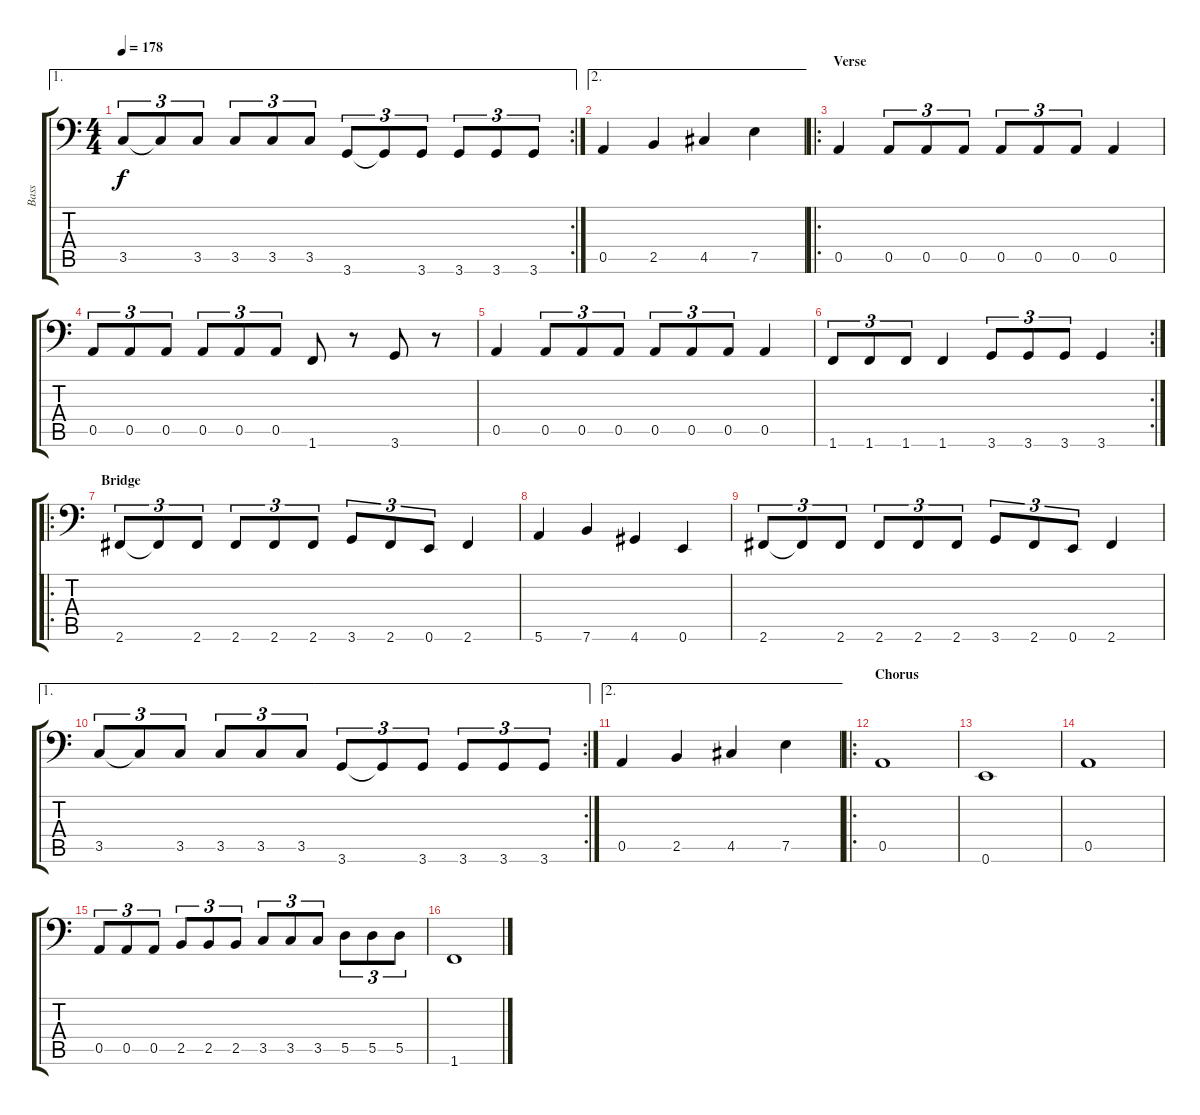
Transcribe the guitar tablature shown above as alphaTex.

\track ("Bass" "Bass") {instrument electricbasspick}
\staff {score tabs}
\tuning (E3 B2 G2 D2 A1 E1) {hide}
\ae 1
\rc 2
\ts (4 4)
\tempo 178
\clef f4
\ks c
3.5.8{tu (3 2) dy f} 3.5{t}.8{tu (3 2)} 3.5.8{tu (3 2)} 3.5.8{tu (3 2)} 3.5.8{tu (3 2)} 3.5.8{tu (3 2)} 3.6.8{tu (3 2)} 3.6{t}.8{tu (3 2)} 3.6.8{tu (3 2)} 3.6.8{tu (3 2)} 3.6.8{tu (3 2)} 3.6.8{tu (3 2)} |
\ae 2
0.5.4 2.5.4 4.5.4 7.5.4 |
\ro
\section ("" "Verse")
0.5.4 0.5.8{tu (3 2)} 0.5.8{tu (3 2)} 0.5.8{tu (3 2)} 0.5.8{tu (3 2)} 0.5.8{tu (3 2)} 0.5.8{tu (3 2)} 0.5.4 |
0.5.8{tu (3 2)} 0.5.8{tu (3 2)} 0.5.8{tu (3 2)} 0.5.8{tu (3 2)} 0.5.8{tu (3 2)} 0.5.8{tu (3 2)} 1.6.8 r.8 3.6.8 r.8 |
0.5.4 0.5.8{tu (3 2)} 0.5.8{tu (3 2)} 0.5.8{tu (3 2)} 0.5.8{tu (3 2)} 0.5.8{tu (3 2)} 0.5.8{tu (3 2)} 0.5.4 |
\rc 2
1.6.8{tu (3 2)} 1.6.8{tu (3 2)} 1.6.8{tu (3 2)} 1.6.4 3.6.8{tu (3 2)} 3.6.8{tu (3 2)} 3.6.8{tu (3 2)} 3.6.4 |
\ro
\section ("" "Bridge")
2.6.8{tu (3 2)} 2.6{t}.8{tu (3 2)} 2.6.8{tu (3 2)} 2.6.8{tu (3 2)} 2.6.8{tu (3 2)} 2.6.8{tu (3 2)} 3.6.8{tu (3 2)} 2.6.8{tu (3 2)} 0.6.8{tu (3 2)} 2.6.4 |
5.6.4 7.6.4 4.6.4 0.6.4 |
2.6.8{tu (3 2)} 2.6{t}.8{tu (3 2)} 2.6.8{tu (3 2)} 2.6.8{tu (3 2)} 2.6.8{tu (3 2)} 2.6.8{tu (3 2)} 3.6.8{tu (3 2)} 2.6.8{tu (3 2)} 0.6.8{tu (3 2)} 2.6.4 |
\ae 1
\rc 2
3.5.8{tu (3 2)} 3.5{t}.8{tu (3 2)} 3.5.8{tu (3 2)} 3.5.8{tu (3 2)} 3.5.8{tu (3 2)} 3.5.8{tu (3 2)} 3.6.8{tu (3 2)} 3.6{t}.8{tu (3 2)} 3.6.8{tu (3 2)} 3.6.8{tu (3 2)} 3.6.8{tu (3 2)} 3.6.8{tu (3 2)} |
\ae 2
0.5.4 2.5.4 4.5.4 7.5.4 |
\ro
\section ("" "Chorus")
0.5.1 |
0.6.1 |
0.5.1 |
0.5.8{tu (3 2)} 0.5.8{tu (3 2)} 0.5.8{tu (3 2)} 2.5.8{tu (3 2)} 2.5.8{tu (3 2)} 2.5.8{tu (3 2)} 3.5.8{tu (3 2)} 3.5.8{tu (3 2)} 3.5.8{tu (3 2)} 5.5.8{tu (3 2)} 5.5.8{tu (3 2)} 5.5.8{tu (3 2)} |
1.6.1
